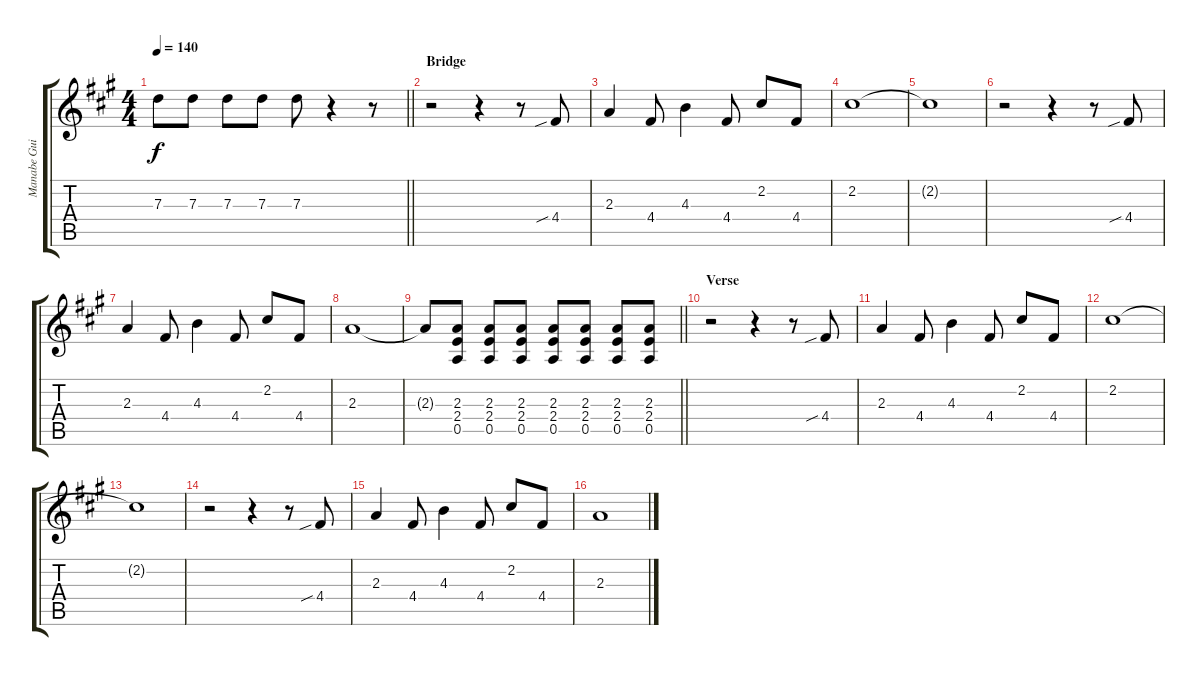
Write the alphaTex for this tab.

\track ("Manabe Guitar" "Manabe Gui") {instrument overdrivenguitar}
\staff {score tabs}
\tuning (E4 B3 G3 D3 A2 E2) {hide}
\ts (4 4)
\tempo 140
\clef g2
\barLineRight lightlight
\ks a
7.3.8{dy f} 7.3.8 7.3.8 7.3.8 7.3.8 r.4 r.8 |
\section ("" "Bridge")
r.2 r.4 r.8 4.4{sib}.8 |
2.3.4 4.4.8 4.3.4 4.4.8 2.2.8 4.4.8 |
2.2.1 |
2.2{t}.1 |
r.2 r.4 r.8 4.4{sib}.8 |
2.3.4 4.4.8 4.3.4 4.4.8 2.2.8 4.4.8 |
2.3.1 |
\barLineRight lightlight
2.3{t}.8 (2.3 2.4 0.5).8 (2.3 2.4 0.5).8 (2.3 2.4 0.5).8 (2.3 2.4 0.5).8 (2.3 2.4 0.5).8 (2.3 2.4 0.5).8 (2.3 2.4 0.5).8 |
\section ("" "Verse")
r.2 r.4 r.8 4.4{sib}.8 |
2.3.4 4.4.8 4.3.4 4.4.8 2.2.8 4.4.8 |
2.2.1 |
2.2{t}.1 |
r.2 r.4 r.8 4.4{sib}.8 |
2.3.4 4.4.8 4.3.4 4.4.8 2.2.8 4.4.8 |
2.3.1
